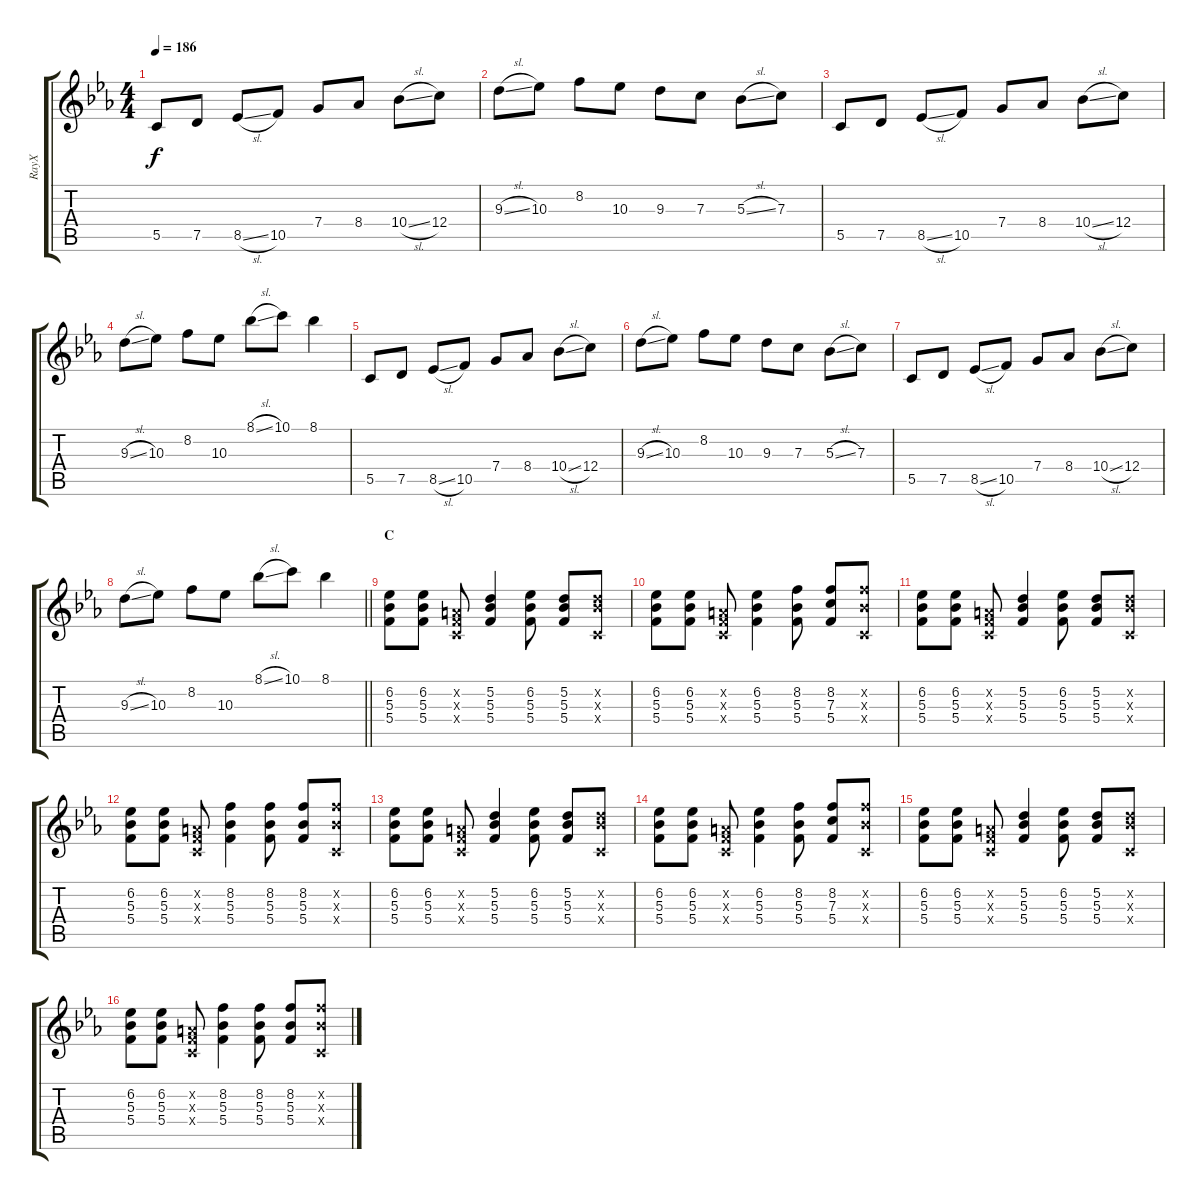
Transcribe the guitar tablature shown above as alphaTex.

\track ("RayX" "RayX") {instrument distortionguitar}
\staff {score tabs}
\tuning (D4 A3 F3 C3 G2 C2) {hide}
\ts (4 4)
\tempo 186
\clef g2
\ks cminor
5.5.8{dy f} 7.5.8 8.5{sl}.8 10.5.8 7.4.8 8.4.8 10.4{sl}.8 12.4.8 |
9.3{sl}.8 10.3.8 8.2.8 10.3.8 9.3.8 7.3.8 5.3{sl}.8 7.3.8 |
5.5.8 7.5.8 8.5{sl}.8 10.5.8 7.4.8 8.4.8 10.4{sl}.8 12.4.8 |
9.3{sl}.8 10.3.8 8.2.8 10.3.8 8.1{sl}.8 10.1.8 8.1.4 |
5.5.8 7.5.8 8.5{sl}.8 10.5.8 7.4.8 8.4.8 10.4{sl}.8 12.4.8 |
9.3{sl}.8 10.3.8 8.2.8 10.3.8 9.3.8 7.3.8 5.3{sl}.8 7.3.8 |
5.5.8 7.5.8 8.5{sl}.8 10.5.8 7.4.8 8.4.8 10.4{sl}.8 12.4.8 |
\barLineRight lightlight
9.3{sl}.8 10.3.8 8.2.8 10.3.8 8.1{sl}.8 10.1.8 8.1.4 |
\section ("" "C")
(6.2 5.3 5.4).8{volume 10 balance 8} (6.2 5.3 5.4).8 (0.2{x} 0.3{x} 0.4{x}).8 (5.2 5.3 5.4).4 (6.2 5.3 5.4).8 (5.2 5.3 5.4).8 (5.2{x} 5.3{x} 0.4{x}).8 |
(6.2 5.3 5.4).8 (6.2 5.3 5.4).8 (0.2{x} 0.3{x} 0.4{x}).8 (6.2 5.3 5.4).4 (8.2 5.3 5.4).8 (8.2 7.3 5.4).8 (8.2{x} 5.3{x} 0.4{x}).8 |
(6.2 5.3 5.4).8 (6.2 5.3 5.4).8 (0.2{x} 0.3{x} 0.4{x}).8 (5.2 5.3 5.4).4 (6.2 5.3 5.4).8 (5.2 5.3 5.4).8 (5.2{x} 5.3{x} 0.4{x}).8 |
(6.2 5.3 5.4).8 (6.2 5.3 5.4).8 (0.2{x} 0.3{x} 0.4{x}).8 (8.2 5.3 5.4).4 (8.2 5.3 5.4).8 (8.2 5.3 5.4).8 (8.2{x} 5.3{x} 0.4{x}).8 |
(6.2 5.3 5.4).8 (6.2 5.3 5.4).8 (0.2{x} 0.3{x} 0.4{x}).8 (5.2 5.3 5.4).4 (6.2 5.3 5.4).8 (5.2 5.3 5.4).8 (5.2{x} 5.3{x} 0.4{x}).8 |
(6.2 5.3 5.4).8 (6.2 5.3 5.4).8 (0.2{x} 0.3{x} 0.4{x}).8 (6.2 5.3 5.4).4 (8.2 5.3 5.4).8 (8.2 7.3 5.4).8 (8.2{x} 5.3{x} 0.4{x}).8 |
(6.2 5.3 5.4).8 (6.2 5.3 5.4).8 (0.2{x} 0.3{x} 0.4{x}).8 (5.2 5.3 5.4).4 (6.2 5.3 5.4).8 (5.2 5.3 5.4).8 (5.2{x} 5.3{x} 0.4{x}).8 |
(6.2 5.3 5.4).8 (6.2 5.3 5.4).8 (0.2{x} 0.3{x} 0.4{x}).8 (8.2 5.3 5.4).4 (8.2 5.3 5.4).8 (8.2 5.3 5.4).8 (8.2{x} 5.3{x} 0.4{x}).8
